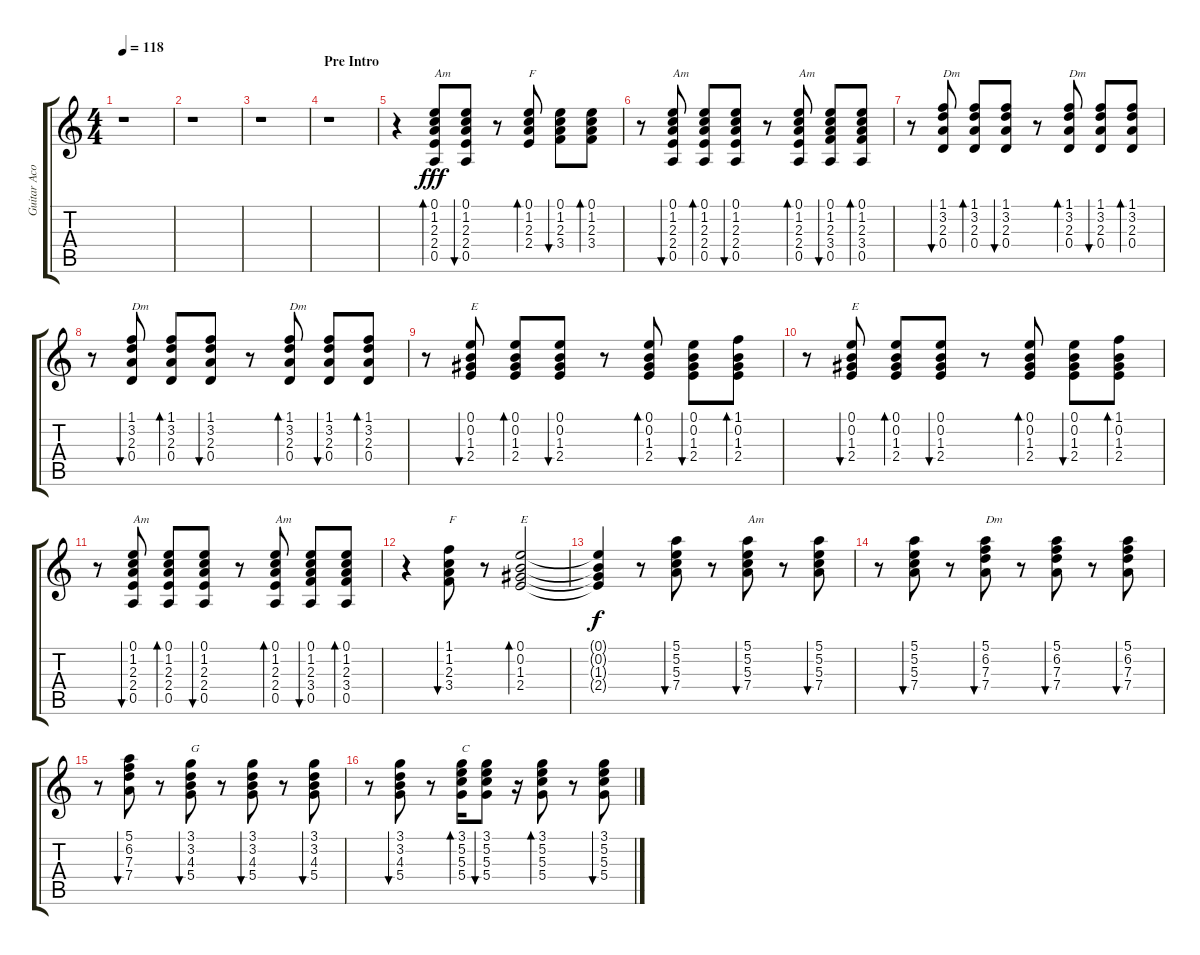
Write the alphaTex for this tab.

\track ("Guitar Acoustic" "Guitar Aco") {instrument acousticguitarsteel}
\staff {score tabs}
\tuning (E4 B3 G3 D3 A2 E2) {hide}
\ts (4 4)
\tempo 118
\clef g2
\ks c
r.1{dy f} |
r.1 |
r.1 |
\section ("" "Pre Intro")
r.1 |
r.4 (0.1 1.2 2.3 2.4 0.5).8{bd 30 txt "Am" dy fff} (0.1 1.2 2.3 2.4 0.5).8{bu 30} r.8 (0.1 1.2 2.3 2.4).8{bd 30 txt "F"} (0.1 1.2 2.3 3.4).8{bu 30} (0.1 1.2 2.3 3.4).8{bd 30} |
r.8 (0.1 1.2 2.3 2.4 0.5).8{bu 30 txt "Am"} (0.1 1.2 2.3 2.4 0.5).8{bd 30} (0.1 1.2 2.3 2.4 0.5).8{bu 30} r.8 (0.1 1.2 2.3 2.4 0.5).8{bd 30 txt "Am"} (0.1 1.2 2.3 3.4 0.5).8{bu 30} (0.1 1.2 2.3 3.4 0.5).8{bd 30} |
r.8 (1.1 3.2 2.3 0.4).8{bu 30 txt "Dm"} (1.1 3.2 2.3 0.4).8{bd 30} (1.1 3.2 2.3 0.4).8{bu 30} r.8 (1.1 3.2 2.3 0.4).8{bd 30 txt "Dm"} (1.1 3.2 2.3 0.4).8{bu 30} (1.1 3.2 2.3 0.4).8{bd 30} |
r.8 (1.1 3.2 2.3 0.4).8{bu 30 txt "Dm"} (1.1 3.2 2.3 0.4).8{bd 30} (1.1 3.2 2.3 0.4).8{bu 30} r.8 (1.1 3.2 2.3 0.4).8{bd 30 txt "Dm"} (1.1 3.2 2.3 0.4).8{bu 30} (1.1 3.2 2.3 0.4).8{bd 30} |
r.8 (0.1 0.2 1.3 2.4).8{bu 30 txt "E"} (0.1 0.2 1.3 2.4).8{bd 30} (0.1 0.2 1.3 2.4).8{bu 30} r.8 (0.1 0.2 1.3 2.4).8{bd 30} (0.1 0.2 1.3 2.4).8{bu 30} (1.1 0.2 1.3 2.4).8{bd 30} |
r.8 (0.1 0.2 1.3 2.4).8{bu 30 txt "E"} (0.1 0.2 1.3 2.4).8{bd 30} (0.1 0.2 1.3 2.4).8{bu 30} r.8 (0.1 0.2 1.3 2.4).8{bd 30} (0.1 0.2 1.3 2.4).8{bu 30} (1.1 0.2 1.3 2.4).8{bd 30} |
r.8 (0.1 1.2 2.3 2.4 0.5).8{bu 30 txt "Am"} (0.1 1.2 2.3 2.4 0.5).8{bd 30} (0.1 1.2 2.3 2.4 0.5).8{bu 30} r.8 (0.1 1.2 2.3 2.4 0.5).8{bd 30 txt "Am"} (0.1 1.2 2.3 3.4 0.5).8{bu 30} (0.1 1.2 2.3 3.4 0.5).8{bd 30} |
r.4 (1.1 1.2 2.3 3.4).8{bu 30 txt "F"} r.8 (0.1 0.2 1.3 2.4).2{bd 30 txt "E"} |
(0.1{t} 0.2{t} 1.3{t} 2.4{t}).4{dy f} r.8 (5.1 5.2 5.3 7.4).8{bu 60} r.8 (5.1 5.2 5.3 7.4).8{bu 60 txt "Am"} r.8 (5.1 5.2 5.3 7.4).8{bu 60} |
r.8 (5.1 5.2 5.3 7.4).8{bu 60} r.8 (5.1 6.2 7.3 7.4).8{bu 60 txt "Dm"} r.8 (5.1 6.2 7.3 7.4).8{bu 60} r.8 (5.1 6.2 7.3 7.4).8{bu 60} |
r.8 (5.1 6.2 7.3 7.4).8{bu 60} r.8 (3.1 3.2 4.3 5.4).8{bu 60 txt "G"} r.8 (3.1 3.2 4.3 5.4).8{bu 60} r.8 (3.1 3.2 4.3 5.4).8{bu 60} |
r.8 (3.1 3.2 4.3 5.4).8{bu 60} r.8 (3.1 5.2 5.3 5.4).16{bd 60 txt "C"} (3.1 5.2 5.3 5.4).8{bu 60} r.16 (3.1 5.2 5.3 5.4).8{bd 60} r.8 (3.1 5.2 5.3 5.4).8{bu 60}
